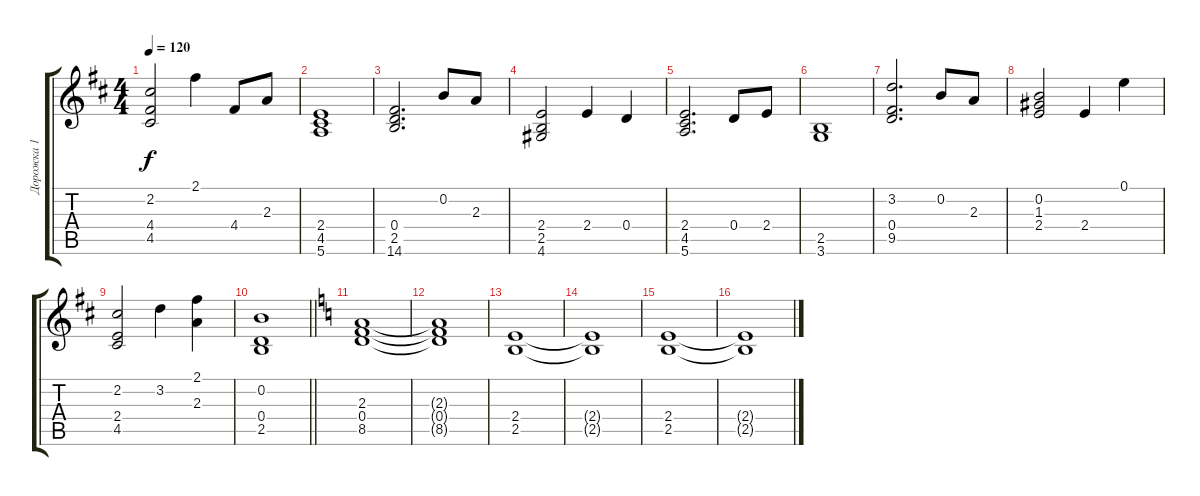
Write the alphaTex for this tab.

\track ("Дорожка 1" "Дорожка 1") {instrument acousticguitarsteel}
\staff {score tabs}
\tuning (E4 B3 G3 D3 A2 E2) {hide}
\ts (4 4)
\tempo 120
\clef g2
\ks d
(2.2 4.4 4.5).2{dy f} 2.1.4 4.4.8 2.3.8 |
(2.4 4.5 5.6).1 |
(0.4 2.5 14.6).2{d} 0.2.8 2.3.8 |
(2.4 2.5 4.6).2 2.4.4 0.4.4 |
(2.4 4.5 5.6).2{d} 0.4.8 2.4.8 |
(2.5 3.6).1 |
(3.2 0.4 9.5).2{d} 0.2.8 2.3.8 |
(0.2 1.3 2.4).2 2.4.4 0.1.4 |
(2.2 2.4 4.5).2 3.2.4 (2.1 2.3).4 |
\barLineRight lightlight
(0.2 0.4 2.5).1 |
\ks c
(2.3 0.4 8.5).1 |
(2.3{t} 0.4{t} 8.5{t}).1 |
(2.4 2.5).1 |
(2.4{t} 2.5{t}).1 |
(2.4 2.5).1 |
(2.4{t} 2.5{t}).1
